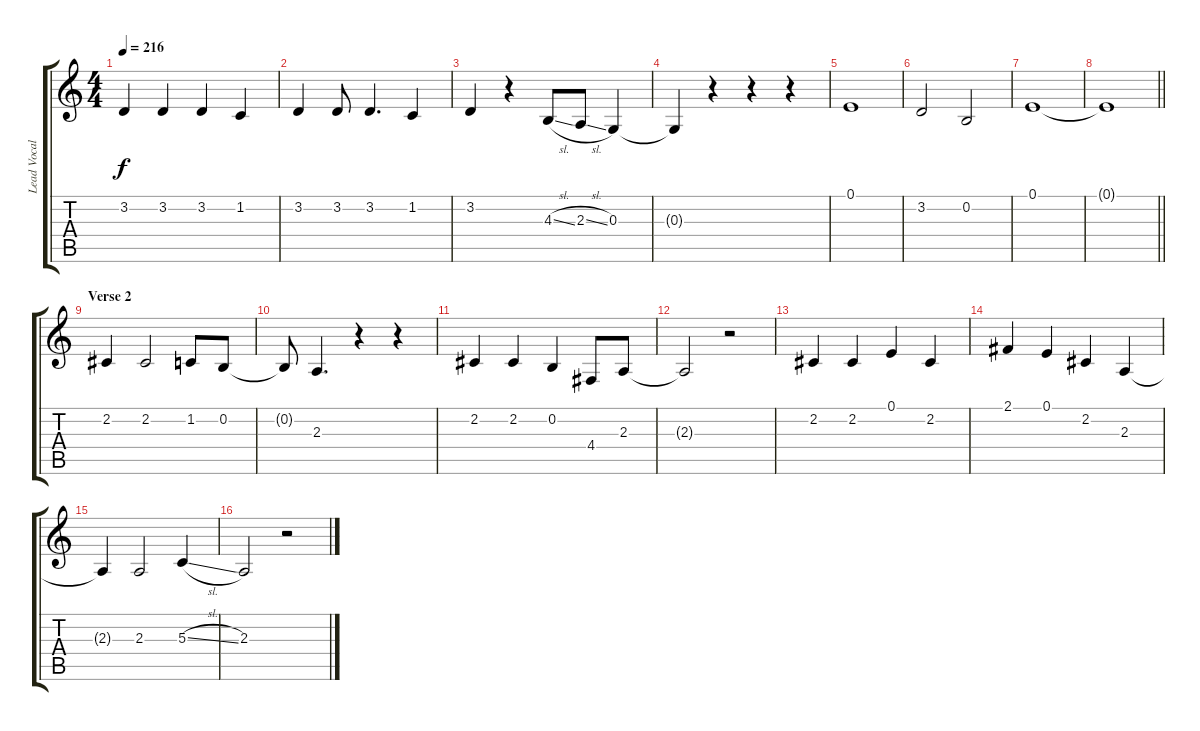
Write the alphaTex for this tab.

\track ("Lead Vocal" "Lead Vocal") {instrument stringensemble1}
\staff {score tabs}
\tuning (E4 B3 G3 D3 A2 E2) {hide}
\ts (4 4)
\tempo 216
\clef g2
\ks c
3.2.4{dy f} 3.2.4 3.2.4 1.2.4 |
3.2.4 3.2.8 3.2.4{d} 1.2.4 |
3.2.4 r.4 4.3{sl}.8 2.3{sl}.8 0.3.4 |
0.3{t}.4 r.4 r.4 r.4 |
0.1.1 |
3.2.2 0.2.2 |
0.1.1 |
\barLineRight lightlight
0.1{t}.1 |
\section ("" "Verse 2")
2.2.4 2.2.2 1.2.8 0.2.8 |
0.2{t}.8 2.3.4{d} r.4 r.4 |
2.2.4 2.2.4 0.2.4 4.4.8 2.3.8 |
2.3{t}.2 r.2 |
2.2.4 2.2.4 0.1.4 2.2.4 |
2.1.4 0.1.4 2.2.4 2.3.4 |
2.3{t}.4 2.3.2 5.3{sl}.4 |
2.3.2 r.2
